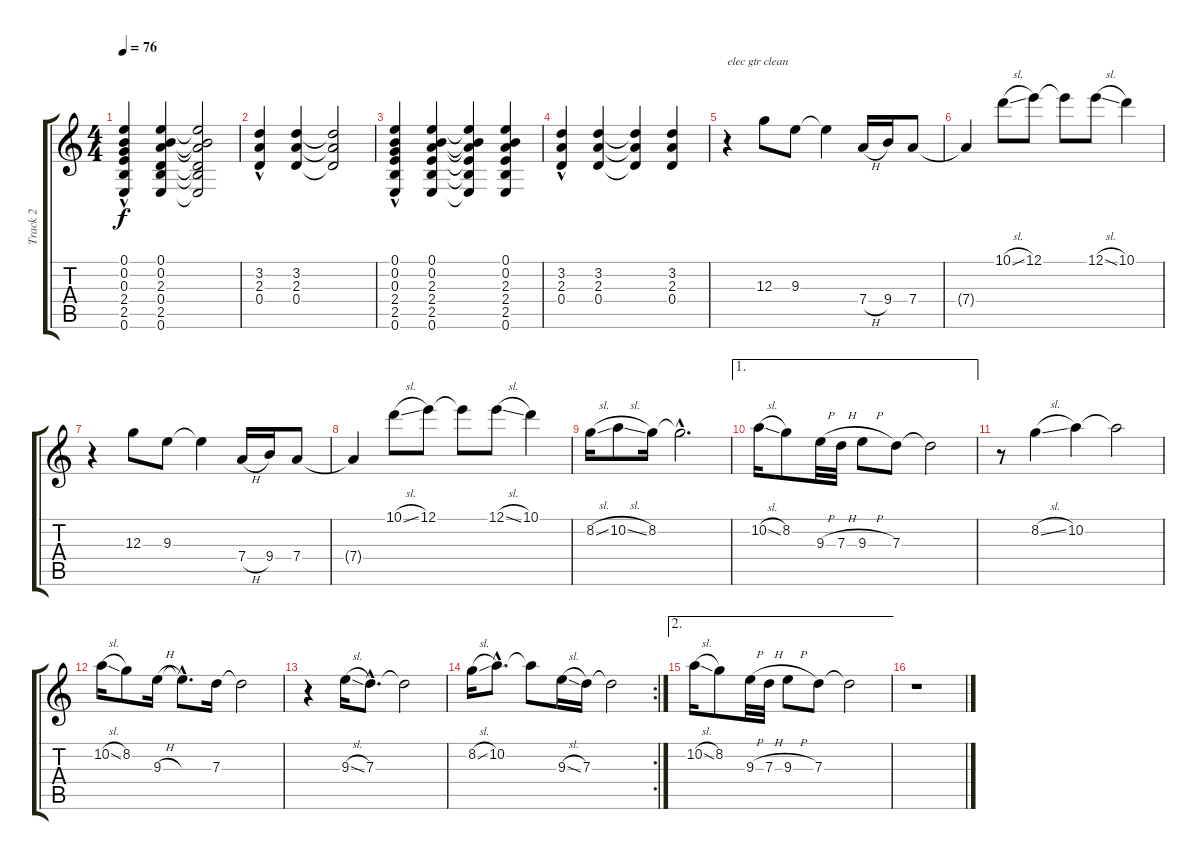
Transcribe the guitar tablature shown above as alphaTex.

\track ("Track 2" "Track 2") {instrument acousticguitarnylon}
\staff {score tabs}
\tuning (E4 B3 G3 D3 A2 E2) {hide}
\ts (4 4)
\tempo 76
\clef g2
\ks c
(0.1{hac} 0.2{hac} 0.3{hac} 2.4{hac} 2.5{hac} 0.6{hac}).4{dy f} (0.1 0.2 2.3 0.4 2.5 0.6).4 (0.1{t} 0.2{t} 2.3{t} 0.4{t} 2.5{t} 0.6{t}).2 |
(3.2{hac} 2.3{hac} 0.4{hac}).4 (3.2 2.3 0.4).4 (3.2{t} 2.3{t} 0.4{t}).2 |
(0.1{hac} 0.2{hac} 0.3{hac} 2.4{hac} 2.5{hac} 0.6{hac}).4 (0.1 0.2 2.3 2.4 2.5 0.6).4 (0.1{t} 0.2{t} 2.3{t} 2.4{t} 2.5{t} 0.6{t}).4 (0.1 0.2 2.3 2.4 2.5 0.6).4 |
(3.2{hac} 2.3{hac} 0.4{hac}).4 (3.2 2.3 0.4).4 (3.2{t} 2.3{t} 0.4{t}).4 (3.2 2.3 0.4).4 |
r.4{txt "elec gtr clean"} 12.3.8 9.3.8 9.3{t}.4 7.4{h}.16 9.4.16 7.4.8 |
7.4{t}.4 10.1{sl}.8 12.1.8 12.1{t}.8 12.1{sl}.8 10.1.4 |
r.4 12.3.8 9.3.8 9.3{t}.4 7.4{h}.16 9.4.16 7.4.8 |
7.4{t}.4 10.1{sl}.8 12.1.8 12.1{t}.8 12.1{sl}.8 10.1.4 |
8.2{sl}.16 10.2{sl}.8 8.2.16 8.2{hac t}.2{d} |
\ae 1
10.2{sl}.16 8.2.8 9.3{h}.32 7.3{h}.32 9.3{h}.8 7.3.8 7.3{t}.2 |
r.8 8.2{sl}.4 10.2.4 10.2{t}.2 |
10.2{sl}.16 8.2.8 9.3{h}.16 9.3{hac t}.8{d} 7.3.16 7.3{t}.2 |
r.4 9.3{sl}.16 7.3{hac}.8{d} 7.3{t}.2 |
\rc 2
8.2{sl}.16 10.2{hac}.8{d} 10.2{t}.8 9.3{sl}.16 7.3.16 7.3{t}.2 |
\ae 2
10.2{sl}.16 8.2.8 9.3{h}.32 7.3{h}.32 9.3{h}.8 7.3.8 7.3{t}.2 |
r.1
